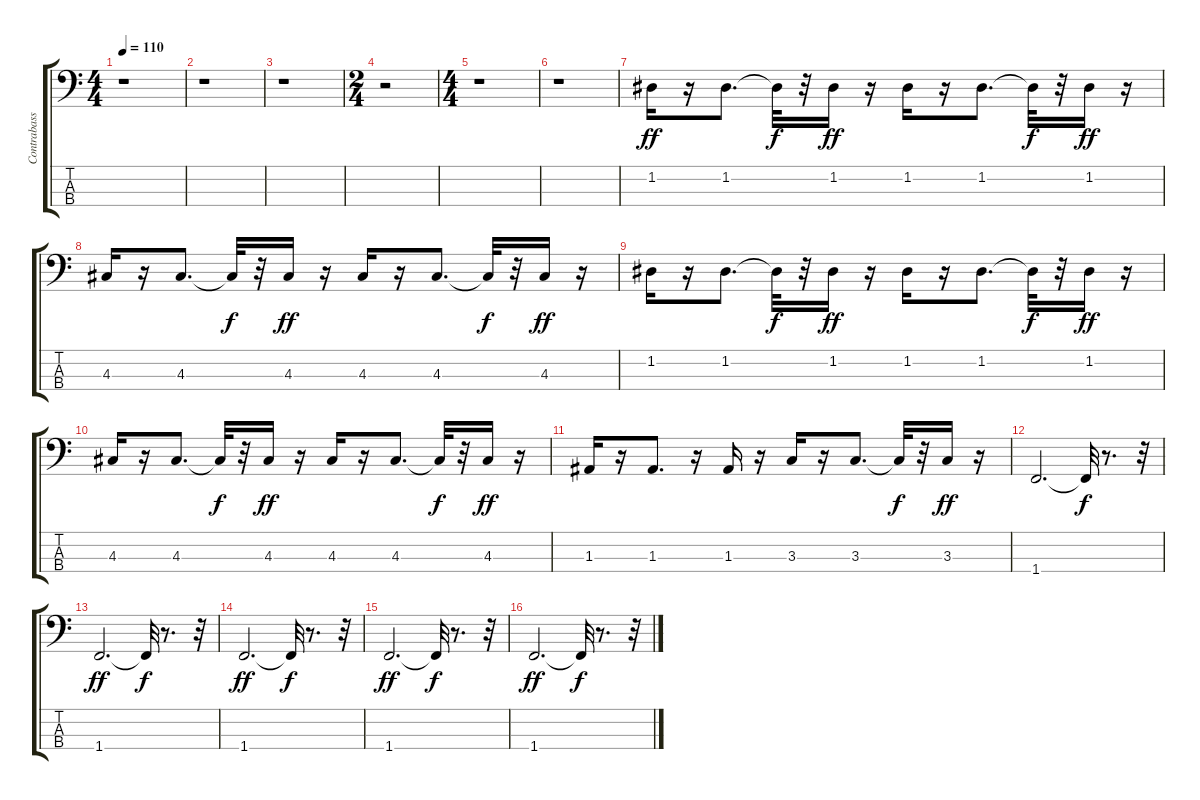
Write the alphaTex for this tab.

\track ("Contrabass          " "Contrabass") {instrument contrabass}
\staff {score tabs}
\tuning (G2 D2 A1 E1) {hide}
\ts (4 4)
\tempo 110
\clef f4
\ks c
r.1{dy f} |
r.1 |
r.1 |
\ts (2 4)
r.2 |
\ts (4 4)
r.1 |
r.1 |
1.2.16{dy ff} r.16 1.2.8{d} 1.2{t}.32{dy f} r.32 1.2.16{dy ff} r.16 1.2.16 r.16 1.2.8{d} 1.2{t}.32{dy f} r.32 1.2.16{dy ff} r.16 |
4.3.16 r.16 4.3.8{d} 4.3{t}.32{dy f} r.32 4.3.16{dy ff} r.16 4.3.16 r.16 4.3.8{d} 4.3{t}.32{dy f} r.32 4.3.16{dy ff} r.16 |
1.2.16 r.16 1.2.8{d} 1.2{t}.32{dy f} r.32 1.2.16{dy ff} r.16 1.2.16 r.16 1.2.8{d} 1.2{t}.32{dy f} r.32 1.2.16{dy ff} r.16 |
4.3.16 r.16 4.3.8{d} 4.3{t}.32{dy f} r.32 4.3.16{dy ff} r.16 4.3.16 r.16 4.3.8{d} 4.3{t}.32{dy f} r.32 4.3.16{dy ff} r.16 |
1.3.16 r.16 1.3.8{d} r.16 1.3.16 r.16 3.3.16 r.16 3.3.8{d} 3.3{t}.32{dy f} r.32 3.3.16{dy ff} r.16 |
1.4.2{d} 1.4{t}.32{dy f} r.8{d} r.32 |
1.4.2{d dy ff} 1.4{t}.32{dy f} r.8{d} r.32 |
1.4.2{d dy ff} 1.4{t}.32{dy f} r.8{d} r.32 |
1.4.2{d dy ff} 1.4{t}.32{dy f} r.8{d} r.32 |
1.4.2{d dy ff} 1.4{t}.32{dy f} r.8{d} r.32
